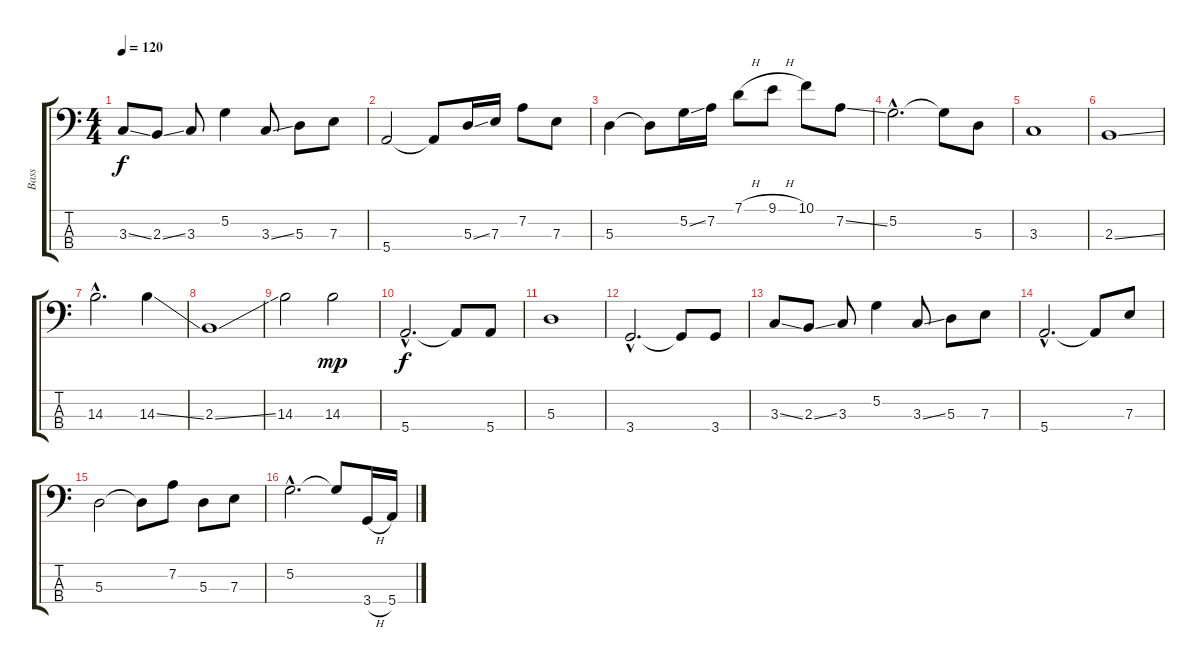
\track ("Bass" "Bass") {instrument fretlessbass}
\staff {score tabs}
\tuning (G2 D2 A1 E1) {hide}
\ts (4 4)
\tempo 120
\clef f4
\ks c
3.3{ss}.8{dy f} 2.3{ss}.8 3.3.8 5.2.4 3.3{ss}.8 5.3.8 7.3.8 |
5.4.2 5.4{t}.8 5.3{ss}.16 7.3.16 7.2.8 7.3.8 |
5.3.4 5.3{t}.8 5.2{ss}.16 7.2.16 7.1{h}.8 9.1{h}.8 10.1.8 7.2{ss}.8 |
5.2{hac}.2{d} 5.2{t}.8 5.3.8 |
3.3.1 |
2.3{ss}.1 |
14.3{hac}.2{d} 14.3{ss}.4 |
2.3{ss}.1 |
14.3.2 14.3.2{dy mp} |
5.4{hac}.2{d dy f} 5.4{t}.8 5.4.8 |
5.3.1 |
3.4{hac}.2{d} 3.4{t}.8 3.4.8 |
3.3{ss}.8 2.3{ss}.8 3.3.8 5.2.4 3.3{ss}.8 5.3.8 7.3.8 |
5.4{hac}.2{d} 5.4{t}.8 7.3.8 |
5.3.2 5.3{t}.8 7.2.8 5.3.8 7.3.8 |
5.2{hac}.2{d} 5.2{t}.8 3.4{h}.16 5.4.16
